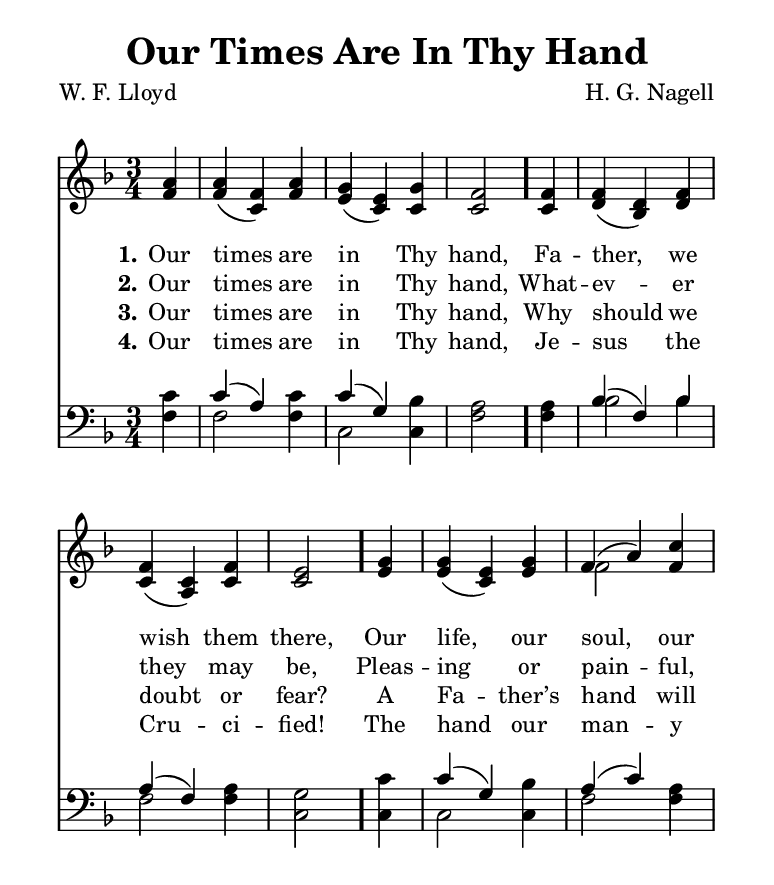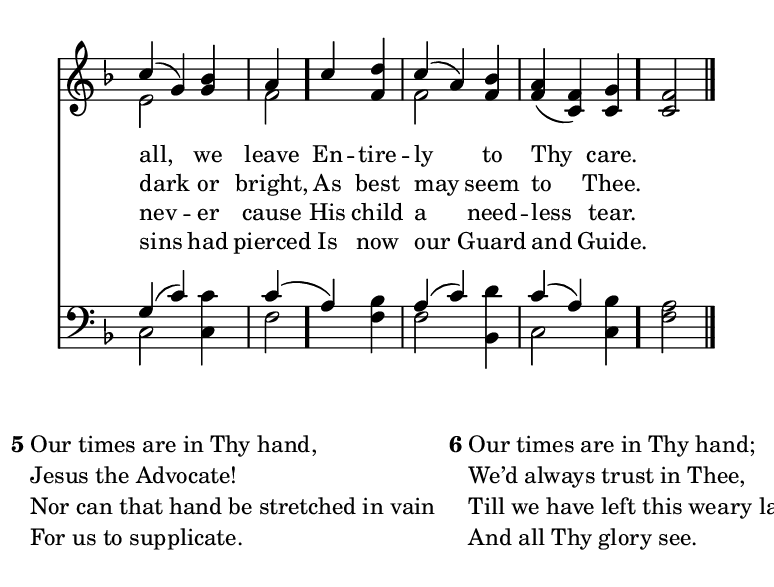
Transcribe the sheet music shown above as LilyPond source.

\include "common/global.ily"
\paper {
  \include "common/paper.ily"
  ragged-bottom = ##t
}

\header{
  hymnnumber = "257"
  title = "Our Times Are In Thy Hand"
  tunename = ""
  meter = "" % S. M. ?
  poet = "W. F. Lloyd"
  composer = "H. G. Nagell"
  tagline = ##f
}

global = {
  \include "common/overrides.ily"
  \override Staff.TimeSignature.style = #'numbered
  \time 3/4
  \override Score.MetronomeMark.transparent = ##t % hide all fermata changes too
  \tempo 4=80
  \key f \major
  \partial 4
  \autoBeamOff
}

notesSoprano = {
\global
\relative c'' {

  a4 | a( f) a | g( e) g | f2
  f4 | f( d) f | f( c) f | e2 \eogbreak
  g4 | g( e) g | f( a) c | c( g) bes | a c
  d4 | c( a) bes | a( f) g | f2 \eogbreak

  \bar "|."

}
}

notesAlto = {
\global
\relative e' {

  f4 | f( c) f | e( c) c | c2
  c4 | d( bes) d | c( a) c | c2
  e4 | e( c) e | f2 f4 | e2 g4 | f2
  f4 | f2 f4 | f( c) c | c2

}
}

notesTenor = {
\global
\relative a {

  c4 | c( a) c | c( g) bes | a2
  a4 | bes( f) bes | a( f) a | g2
  c4 | c( g) bes | a( c) a | g( c) c | c( a)
  bes4 | a( c) d | c( a) bes | a2

}
}

notesBass = {
\global
\relative f {

  f4 | f2 f4 | c2 c4 | f2
  f4 | bes2 bes4 | f2 f4 | c2
  c4 | c2 c4 | f2 f4 | c2 c4 | f2
  f4 | f2 bes,4 | c2 c4 | f2

}
}

wordsA = \lyricmode {
\set stanza = "1."

Our times are in Thy hand, \bar "."
Fa -- ther, we wish them there, \bar "."
Our life, our soul, our all, we leave \bar "."
En -- tire -- ly to Thy care. \bar "."

}

wordsB = \lyricmode {
\set stanza = "2."

Our times are in Thy hand,
What -- ev -- er they may be,
Pleas -- ing or pain -- ful, dark or bright,
As best may seem to Thee.

}

wordsC = \lyricmode {
\set stanza = "3."

Our times are in Thy hand,
Why should we doubt or fear?
A Fa -- ther’s hand will nev -- er cause
His child a need -- less tear.

}

wordsD = \lyricmode {
\set stanza = "4."

Our times are in Thy hand,
Je -- sus the Cru -- ci -- fied!
The hand our man -- y sins had pierced
Is now our Guard and Guide.

}

wordsE = \markuplist {

\line { Our times are in Thy hand, }
\line { Jesus the Advocate! }
\line { Nor can that hand be stretched in vain }
\line { For us to supplicate. }

}

wordsF = \markuplist {

\line { Our times are in Thy hand; }
\line { We’d always trust in Thee, }
\line { Till we have left this weary land, }
\line { And all Thy glory see. }

}

\score {
  \context ChoirStaff <<
    \context Staff = upper <<
      \set ChoirStaff.systemStartDelimiter = #'SystemStartBar
      \partcombine #'(2 . 9) \notesSoprano \notesAlto
      \context NullVoice = sopranos { \voiceOne << \notesSoprano >> }
      \context NullVoice = altos { \voiceTwo << \notesAlto >> }
      \context Lyrics = one   \lyricsto sopranos \wordsA
      \context Lyrics = two   \lyricsto sopranos \wordsB
      \context Lyrics = three \lyricsto sopranos \wordsC
      \context Lyrics = four  \lyricsto sopranos \wordsD
    >>
    \context Staff = men <<
      \clef bass
      \partcombine #'(2 . 9) \notesTenor \notesBass
      \context NullVoice = tenors { \voiceOne << \notesTenor >> }
      \context NullVoice = basses { \voiceTwo << \notesBass >> }
    >>
  >>
  \layout {
    \include "common/layout.ily"
  }
  \midi{
    \include "common/midi.ily"
  }
}

\noPageBreak

\markup { \fill-line {
  \hspace #0.1
  \line{ \bold 5 \column { \wordsE } }
  \hspace #0.1
  \line{ \bold 6 \column { \wordsF } }
  \hspace #0.1
} }

\version "2.19.49"  % necessary for upgrading to future LilyPond versions.

% vi:set et ts=2 sw=2 ai nocindent syntax=lilypond:
